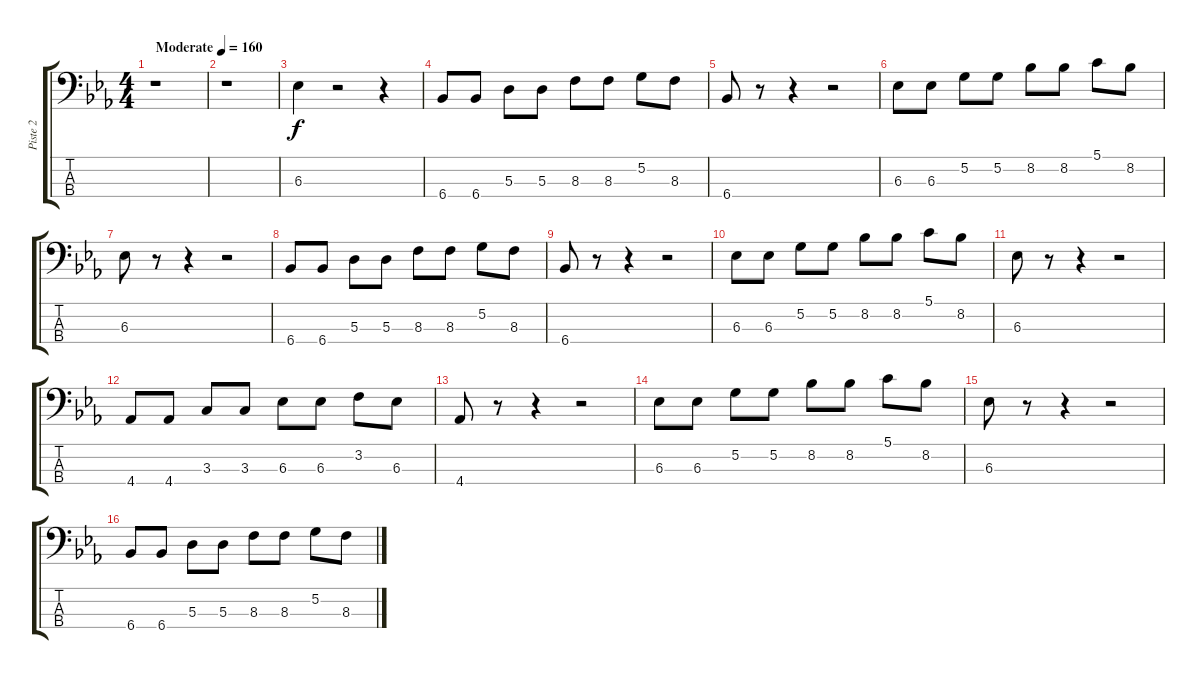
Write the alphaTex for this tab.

\track ("Piste 2" "Piste 2") {instrument electricbassfinger}
\staff {score tabs}
\tuning (G2 D2 A1 E1) {hide}
\ts (4 4)
\tempo (160 "Moderate")
\clef f4
\ks eb
r.1{dy f instrument electricbassfinger} |
r.1 |
6.3.4 r.2 r.4 |
6.4.8 6.4.8 5.3.8 5.3.8 8.3.8 8.3.8 5.2.8 8.3.8 |
6.4.8 r.8 r.4 r.2 |
6.3.8 6.3.8 5.2.8 5.2.8 8.2.8 8.2.8 5.1.8 8.2.8 |
6.3.8 r.8 r.4 r.2 |
6.4.8 6.4.8 5.3.8 5.3.8 8.3.8 8.3.8 5.2.8 8.3.8 |
6.4.8 r.8 r.4 r.2 |
6.3.8 6.3.8 5.2.8 5.2.8 8.2.8 8.2.8 5.1.8 8.2.8 |
6.3.8 r.8 r.4 r.2 |
4.4.8 4.4.8 3.3.8 3.3.8 6.3.8 6.3.8 3.2.8 6.3.8 |
4.4.8 r.8 r.4 r.2 |
6.3.8 6.3.8 5.2.8 5.2.8 8.2.8 8.2.8 5.1.8 8.2.8 |
6.3.8 r.8 r.4 r.2 |
6.4.8 6.4.8 5.3.8 5.3.8 8.3.8 8.3.8 5.2.8 8.3.8
